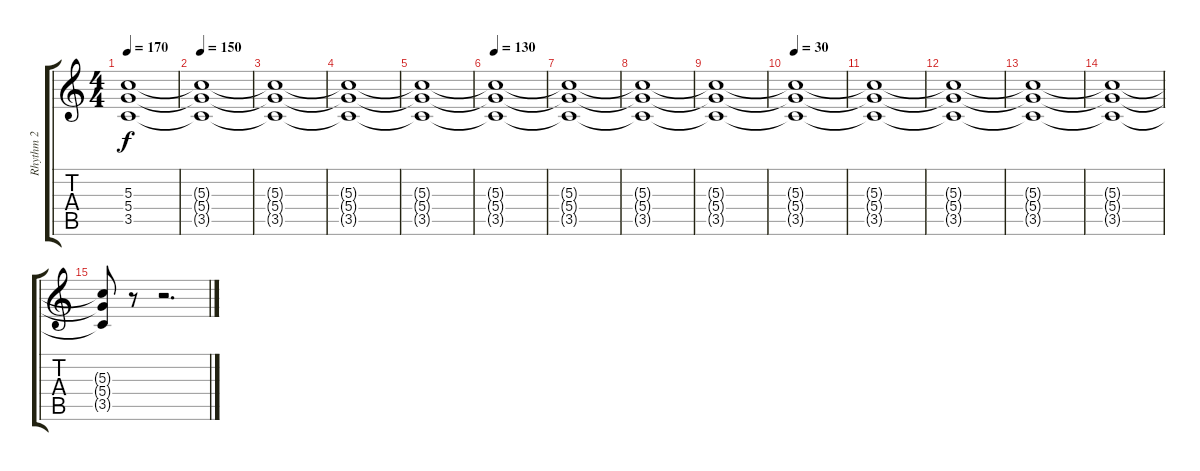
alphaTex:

\track ("Rhythm 2" "Rhythm 2") {instrument overdrivenguitar}
\staff {score tabs}
\tuning (E4 B3 G3 D3 A2 E2) {hide}
\ts (4 4)
\tempo 170
\clef g2
\ks c
(5.3{t} 5.4{t} 3.5{t}).1{dy f} |
\tempo 150
(5.3{t} 5.4{t} 3.5{t}).1 |
(5.3{t} 5.4{t} 3.5{t}).1 |
(5.3{t} 5.4{t} 3.5{t}).1 |
(5.3{t} 5.4{t} 3.5{t}).1 |
\tempo 130
(5.3{t} 5.4{t} 3.5{t}).1 |
(5.3{t} 5.4{t} 3.5{t}).1 |
(5.3{t} 5.4{t} 3.5{t}).1 |
(5.3{t} 5.4{t} 3.5{t}).1 |
\tempo 30
(5.3{t} 5.4{t} 3.5{t}).1 |
(5.3{t} 5.4{t} 3.5{t}).1 |
(5.3{t} 5.4{t} 3.5{t}).1 |
(5.3{t} 5.4{t} 3.5{t}).1 |
(5.3{t} 5.4{t} 3.5{t}).1 |
(5.3{t} 5.4{t} 3.5{t}).8 r.8 r.2{d}
